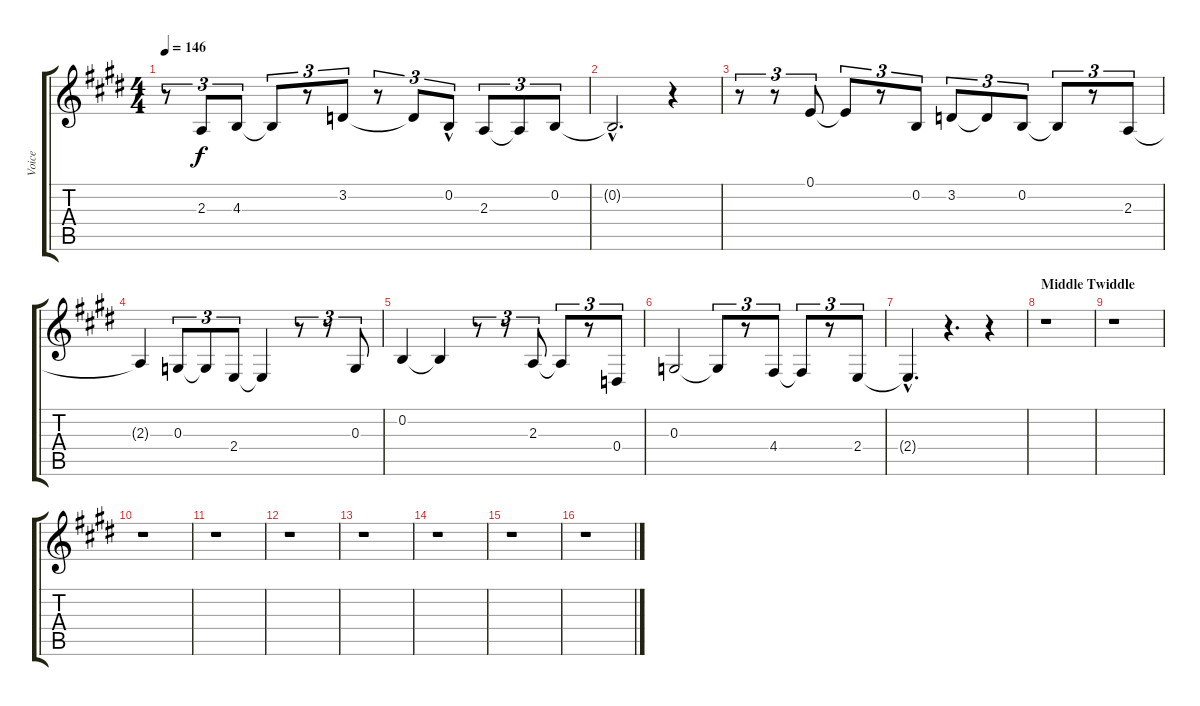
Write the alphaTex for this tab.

\track ("Voice" "Voice") {instrument clarinet}
\staff {score tabs}
\tuning (E4 B3 G3 D3 A2 E2) {hide}
\ts (4 4)
\tempo 146
\clef g2
\ks e
r.8{tu (3 2) dy f} 2.3{t}.8{tu (3 2)} 4.3.8{tu (3 2)} 4.3{t}.8{tu (3 2)} r.8{tu (3 2)} 3.2.8{tu (3 2)} r.8{tu (3 2)} 3.2{t}.8{tu (3 2)} 0.2{hac}.8{tu (3 2)} 2.3.8{tu (3 2)} 2.3{t}.8{tu (3 2)} 0.2.8{tu (3 2)} |
0.2{hac t}.2{d} r.4 |
r.8{tu (3 2)} r.8{tu (3 2)} 0.1.8{tu (3 2)} 0.1{t}.8{tu (3 2)} r.8{tu (3 2)} 0.2.8{tu (3 2)} 3.2.8{tu (3 2)} 3.2{t}.8{tu (3 2)} 0.2.8{tu (3 2)} 0.2{t}.8{tu (3 2)} r.8{tu (3 2)} 2.3.8{tu (3 2)} |
2.3{t}.4 0.3.8{tu (3 2)} 0.3{t}.8{tu (3 2)} 2.4.8{tu (3 2)} 2.4{t}.4 r.8{tu (3 2)} r.8{tu (3 2)} 0.3.8{tu (3 2)} |
0.2.4 0.2{t}.4 r.8{tu (3 2)} r.8{tu (3 2)} 2.3.8{tu (3 2)} 2.3{t}.8{tu (3 2)} r.8{tu (3 2)} 0.4.8{tu (3 2)} |
0.3.2 0.3{t}.8{tu (3 2)} r.8{tu (3 2)} 4.4.8{tu (3 2)} 4.4{t}.8{tu (3 2)} r.8{tu (3 2)} 2.4.8{tu (3 2)} |
2.4{hac t}.4{d} r.4{d} r.4 |
\section ("" "Middle Twiddle")
r.1 |
r.1 |
r.1 |
r.1 |
r.1 |
r.1 |
r.1 |
r.1 |
r.1
